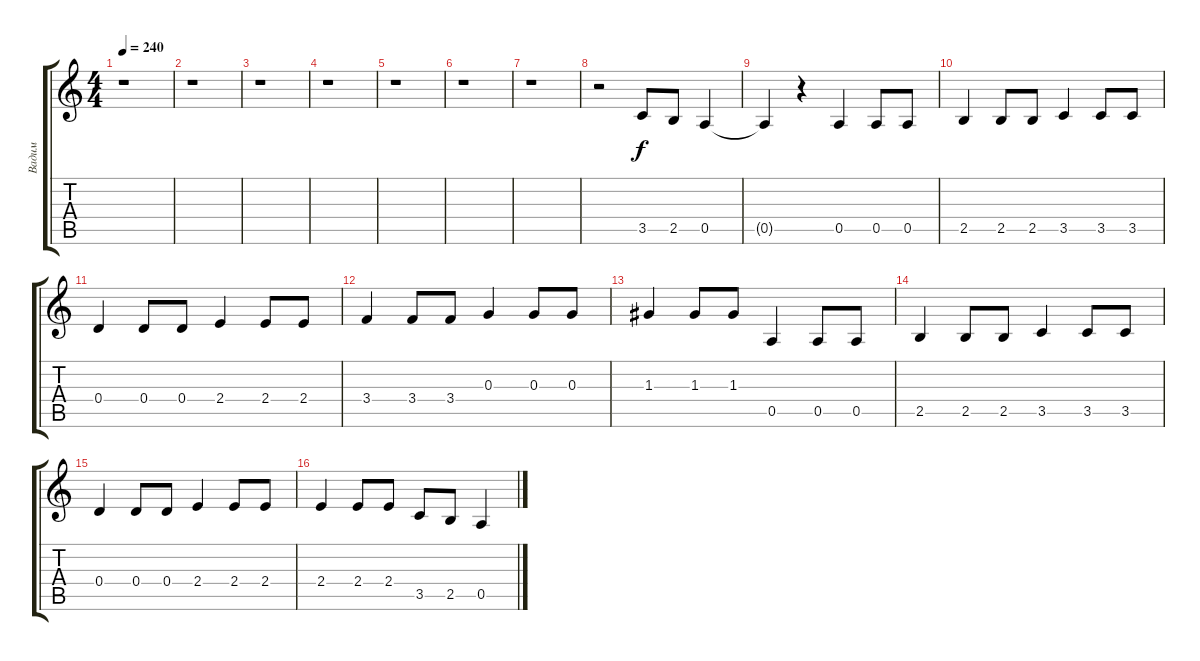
\track ("Вадим" "Вадим") {instrument distortionguitar}
\staff {score tabs}
\tuning (E4 B3 G3 D3 A2 E2) {hide}
\ts (4 4)
\tempo 240
\clef g2
\ks c
r.1{dy f} |
r.1 |
r.1 |
r.1 |
r.1 |
r.1 |
r.1 |
r.2 3.5.8 2.5.8 0.5.4 |
0.5{t}.4 r.4 0.5.4 0.5.8 0.5.8 |
2.5.4 2.5.8 2.5.8 3.5.4 3.5.8 3.5.8 |
0.4.4 0.4.8 0.4.8 2.4.4 2.4.8 2.4.8 |
3.4.4 3.4.8 3.4.8 0.3.4 0.3.8 0.3.8 |
1.3.4 1.3.8 1.3.8 0.5.4 0.5.8 0.5.8 |
2.5.4 2.5.8 2.5.8 3.5.4 3.5.8 3.5.8 |
0.4.4 0.4.8 0.4.8 2.4.4 2.4.8 2.4.8 |
2.4.4 2.4.8 2.4.8 3.5.8 2.5.8 0.5.4
